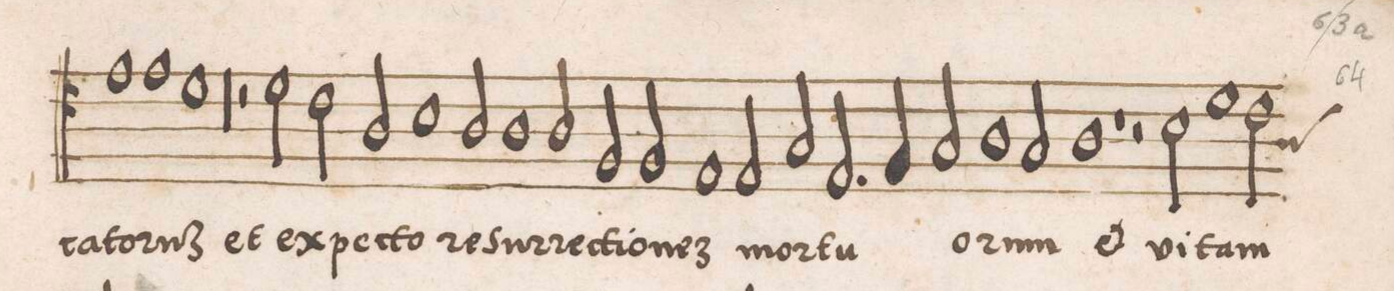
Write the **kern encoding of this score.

**kern	**text
*I"TENOR	*
*clefC4	*
*k[]	*
*met(c|)	*
*M2/1	*
1e	-ca-
=160	=160
1e	-to-
1d	-ru(m)
=161	=161
0r	.
=162	=162
0r	.
=163	=163
2r	.
2d\	et
2c\	ex-
2A/	-pec-
=164	=164
1B	-to
2A/	re-
1A	-Sur-
=165	=165
2A/	-rec-
2F/	-ti-
2F/	-o-
=166	=166
1E	-ne(m)
2E/	mor-
2G/	-tu-
=167	=167
2.E/	.
4F/	.
2G/	-o-
1A	-rum
=168	=168
2G/	.
1A	e(t)
=169	=169
1r	.
2r	.
2B\	vi-
=170	=170
1d	-tam
*custos:A	*
2c\	.
*-	*-
